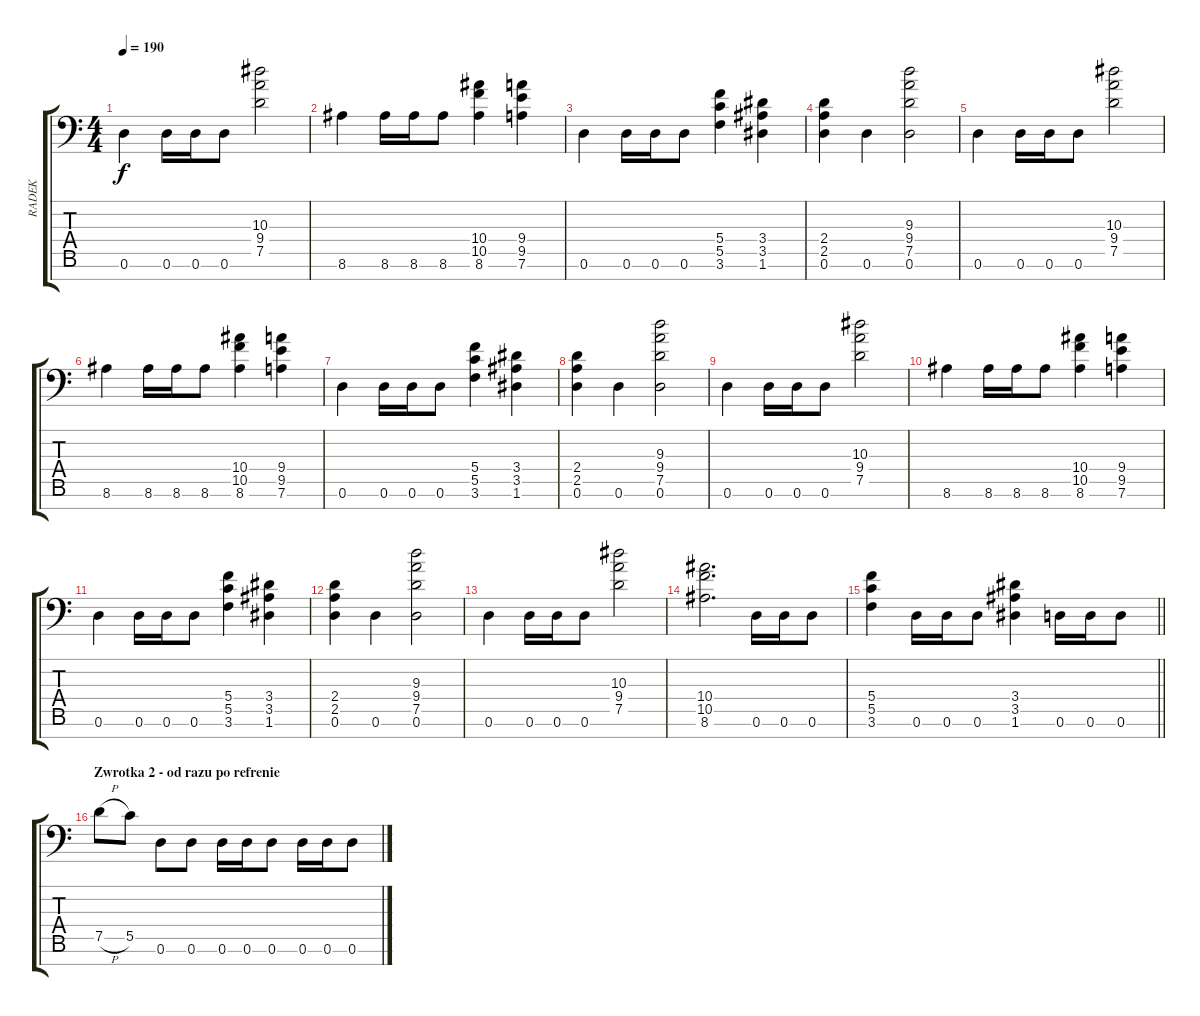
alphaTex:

\track ("RADEK" "RADEK") {instrument distortionguitar}
\staff {score tabs}
\tuning (D4 A3 F3 C3 G2 D2 A1) {hide}
\ts (4 4)
\tempo 190
\clef f4
\ks c
0.6.4{dy f} 0.6.16 0.6.16 0.6.8 (10.3 9.4 7.5).2 |
8.6.4 8.6.16 8.6.16 8.6.8 (10.4 10.5 8.6).4 (9.4 9.5 7.6).4 |
0.6.4 0.6.16 0.6.16 0.6.8 (5.4 5.5 3.6).4 (3.4 3.5 1.6).4 |
(2.4 2.5 0.6).4 0.6.4 (9.3 9.4 7.5 0.6).2 |
0.6.4 0.6.16 0.6.16 0.6.8 (10.3 9.4 7.5).2 |
8.6.4 8.6.16 8.6.16 8.6.8 (10.4 10.5 8.6).4 (9.4 9.5 7.6).4 |
0.6.4 0.6.16 0.6.16 0.6.8 (5.4 5.5 3.6).4 (3.4 3.5 1.6).4 |
(2.4 2.5 0.6).4 0.6.4 (9.3 9.4 7.5 0.6).2 |
0.6.4 0.6.16 0.6.16 0.6.8 (10.3 9.4 7.5).2 |
8.6.4 8.6.16 8.6.16 8.6.8 (10.4 10.5 8.6).4 (9.4 9.5 7.6).4 |
0.6.4 0.6.16 0.6.16 0.6.8 (5.4 5.5 3.6).4 (3.4 3.5 1.6).4 |
(2.4 2.5 0.6).4 0.6.4 (9.3 9.4 7.5 0.6).2 |
0.6.4 0.6.16 0.6.16 0.6.8 (10.3 9.4 7.5).2 |
(10.4 10.5 8.6).2{d} 0.6.16 0.6.16 0.6.8 |
\barLineRight lightlight
(5.4 5.5 3.6).4 0.6.16 0.6.16 0.6.8 (3.4 3.5 1.6).4 0.6.16 0.6.16 0.6.8 |
\section ("" "Zwrotka 2 - od razu po refrenie")
7.5{h}.8 5.5.8 0.6.8 0.6.8 0.6.16 0.6.16 0.6.8 0.6.16 0.6.16 0.6.8
